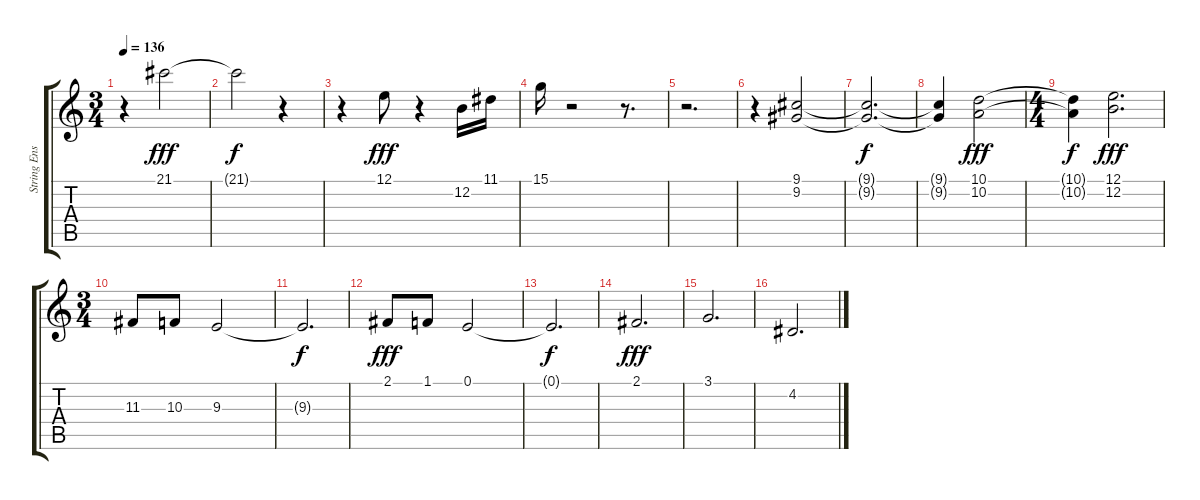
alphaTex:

\track ("String Ensemble 1" "String Ens") {instrument stringensemble1}
\staff {score tabs}
\tuning (E4 B3 G3 D3 A2 E2) {hide}
\ts (3 4)
\tempo 136
\clef g2
\ks c
r.4{dy fff} 21.1.2{volume 6} |
21.1{t}.2{dy f} r.4 |
r.4 12.1.8{dy fff volume 16} r.4 12.2.16 11.1.16 |
15.1.16 r.2 r.8{d} |
r.2{d} |
r.4 (9.1 9.2).2{volume 6} |
(9.1{t} 9.2{t}).2{d dy f} |
(9.1{t} 9.2{t}).4 (10.1 10.2).2{dy fff volume 6} |
\ts (4 4)
(10.1{t} 10.2{t}).4{dy f} (12.1 12.2).2{d dy fff volume 6} |
\ts (3 4)
11.3.8{volume 16} 10.3.8 9.3.2 |
9.3{t}.2{d dy f} |
2.1.8{dy fff} 1.1.8 0.1.2 |
0.1{t}.2{d dy f} |
2.1.2{d dy fff} |
3.1.2{d} |
4.2.2{d}
